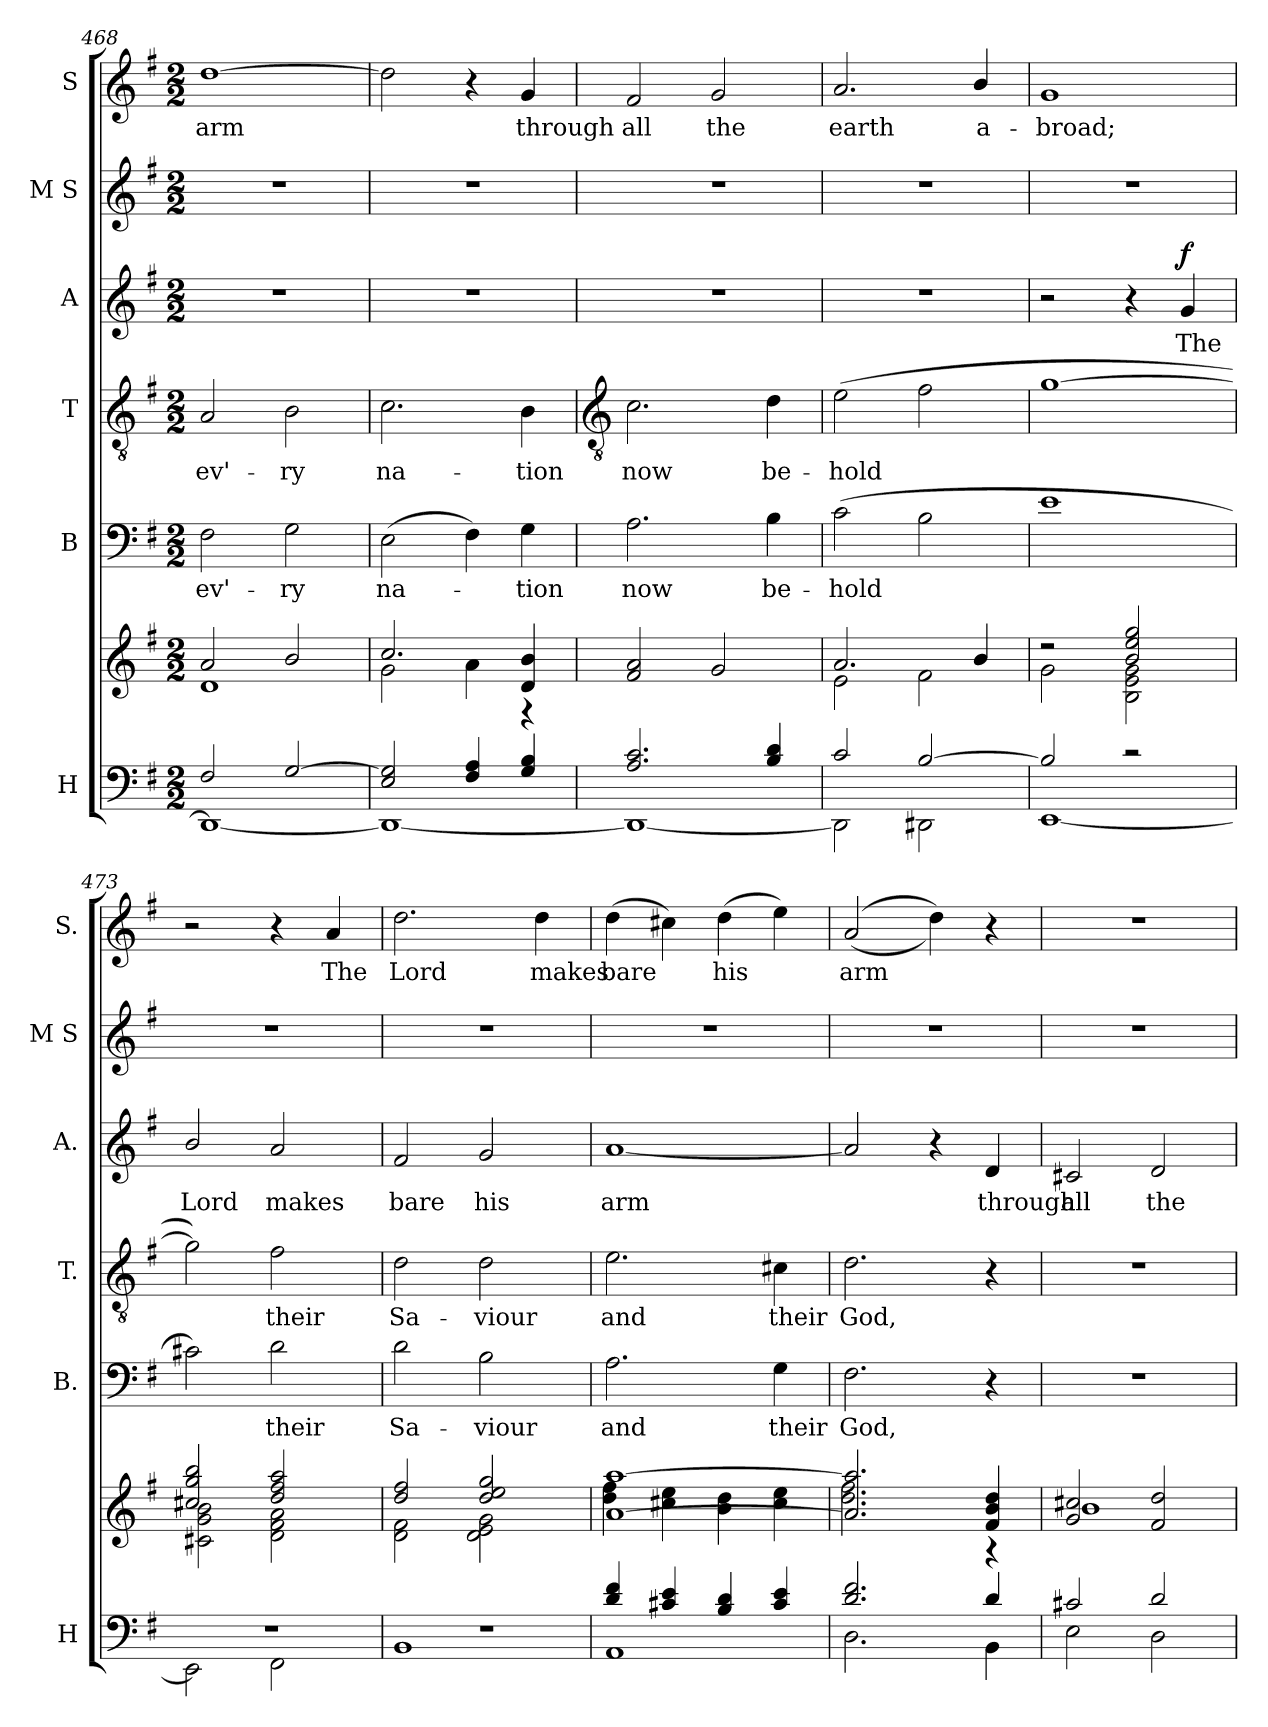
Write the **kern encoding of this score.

**kern	**kern	**kern	**text	**kern	**text	**kern	**text	**dynam	**kern	**kern	**text
*part6	*part6	*part5	*part5	*part4	*part4	*part3	*part3	*part3	*part2	*part1	*part1
*staff7	*staff6	*staff5	*staff5	*staff4	*staff4	*staff3	*staff3	*staff3	*staff2	*staff1	*staff1
*I"H	*	*I"B	*	*I"T	*	*I"A	*	*	*I"M S	*I"S	*
*I'H	*	*I'B.	*	*I'T.	*	*I'A.	*	*	*I'M S	*I'S.	*
*clefF4	*clefG2	*clefF4	*	*clefGv2	*	*clefG2	*	*	*clefG2	*clefG2	*
*k[f#]	*k[f#]	*k[f#]	*	*k[f#]	*	*k[f#]	*	*	*k[f#]	*k[f#]	*
*M2/2	*M2/2	*M2/2	*	*M2/2	*	*M2/2	*	*	*M2/2	*M2/2	*
=468	=468	=468	=468	=468	=468	=468	=468	=468	=468	=468	=468
*^	*^	*	*	*	*	*	*	*	*	*	*
!	!	!	!	!	!LO:LY:b	!	!LO:LY:b	!	!	!	!	!	!LO:LY:b
2F#/	1DD_	2a/	1d	2F#\	ev'-	2A/	ev'-	1r	.	.	1r	[1dd	arm
!	!	!	!	!	!LO:LY:b	!	!LO:LY:b	!	!	!	!	!	!
[2G/	.	2b/	.	2G\	-ry	2B\	-ry	.	.	.	.	.	.
=469	=469	=469	=469	=469	=469	=469	=469	=469	=469	=469	=469	=469	=469
!	!	!	!	!	!LO:LY:b	!	!LO:LY:b	!	!	!	!	!	!
2E/ 2G/]	1DD_	2.cc/	2g\	(>2E\	na-	2.c\	na-	1r	.	.	1r	2dd\]	.
4F#/ 4A/	.	.	4a\	4F#\)	.	.	.	.	.	.	.	4r	.
!	!	!	!	!	!LO:LY:b	!	!LO:LY:b	!	!	!	!	!	!LO:LY:b
4G/ 4B/	.	4d/ 4b/	4r	4G\	tion	4B\	-tion	.	.	.	.	4g/	through
*	*	*v	*v	*	*	*	*	*	*	*	*	*	*
=470	=470	=470	=470	=470	=470	=470	=470	=470	=470	=470	=470	=470
*	*	*	*	*	*clefGv2	*	*	*	*	*	*	*
*	*	*^	*	*	*	*	*	*	*	*	*	*
!	!	!	!	!	!LO:LY:b	!	!LO:LY:b	!	!	!	!	!	!LO:LY:b
*	*	*v	*v	*	*	*	*	*	*	*	*	*	*
2.A/ 2.c/	1DD_	2f#/ 2a/	2.A\	now	2.c\	now	1r	.	.	1r	2f#/	all
!	!	!	!	!	!	!	!	!	!	!	!	!LO:LY:b
.	.	2g/	.	.	.	.	.	.	.	.	2g/	the
!	!	!	!	!LO:LY:b	!	!LO:LY:b	!	!	!	!	!	!
4B/ 4d/	.	.	4B\	be-	4d\	be-	.	.	.	.	.	.
=471	=471	=471	=471	=471	=471	=471	=471	=471	=471	=471	=471	=471
*	*	*^	*	*	*	*	*	*	*	*	*	*
!	!	!	!	!	!LO:LY:b	!	!LO:LY:b	!	!	!	!	!	!LO:LY:b
2c/	2DD\]	2.a/	2e\	(>2c\	-hold	(>2e\	-hold	1r	.	.	1r	2.a/	earth
[2B/	2DD#X\	.	2f#\	2B\	.	2f#\	.	.	.	.	.	.	.
!	!	!	!	!	!	!	!	!	!	!	!	!	!LO:LY:b
.	.	4b/	.	.	.	.	.	.	.	.	.	4b/	a-
=472	=472	=472	=472	=472	=472	=472	=472	=472	=472	=472	=472	=472	=472
!	!	!	!	!	!	!	!	!	!	!	!	!	!LO:LY:b
2B/]	[1EE	2r	2g\	1e	.	[1g	.	2r	.	.	1r	1g	-broad;
2r	.	2b/ 2ee/ 2gg/	2B\ 2e\ 2g\	.	.	.	.	4r	.	.	.	.	.
!	!	!	!	!	!	!	!	!	!LO:LY:b	!LO:DY:b	!	!	!
.	.	.	.	.	.	.	.	4g/	The	f	.	.	.
=473	=473	=473	=473	=473	=473	=473	=473	=473	=473	=473	=473	=473	=473
!	!	!	!	!	!	!	!	!	!LO:LY:b	!	!	!	!
1r	2EE\]	2cc#X/ 2gg/ 2bb/	2c#X\ 2g\ 2b\	2c#X\)	.	2g\])	.	2b/	Lord	.	1r	2r	.
!	!	!	!	!	!LO:LY:b	!	!LO:LY:b	!	!LO:LY:b	!	!	!	!
.	2FF#\	2dd/ 2ff#/ 2aa/	2d\ 2f#\ 2a\	2d\	their	2f#\	their	2a/	makes	.	.	4r	.
!	!	!	!	!	!	!	!	!	!	!	!	!	!LO:LY:b
.	.	.	.	.	.	.	.	.	.	.	.	4a/	The
!!LO:PB:g=z
=474	=474	=474	=474	=474	=474	=474	=474	=474	=474	=474	=474	=474	=474
!	!	!	!	!	!LO:LY:b	!	!LO:LY:b	!	!LO:LY:b	!	!	!	!LO:LY:b
1r	1BB	2dd/ 2ff#/	2d\ 2f#\	2d\	Sa-	2d\	Sa-	2f#/	bare	.	1r	2.dd\	Lord
!	!	!	!	!	!LO:LY:b	!	!LO:LY:b	!	!LO:LY:b	!	!	!	!
.	.	2dd/ 2ee/ 2gg/	2d\ 2e\ 2g\	2B\	-viour	2d\	-viour	2g/	his	.	.	.	.
!	!	!	!	!	!	!	!	!	!	!	!	!	!LO:LY:b
.	.	.	.	.	.	.	.	.	.	.	.	4dd\	makes
=475	=475	=475	=475	=475	=475	=475	=475	=475	=475	=475	=475	=475	=475
!	!	!	!	!	!LO:LY:b	!	!LO:LY:b	!	!LO:LY:b	!	!	!	!LO:LY:b
4d/ 4f#/	1AA	[1a [1aa	4dd\ 4ff#\	2.A\	and	2.e\	and	[1a	arm	.	1r	(>4dd\	bare
4c#X/ 4e/	.	.	4cc#X\ 4ee\	.	.	.	.	.	.	.	.	4cc#X\)	.
!	!	!	!	!	!	!	!	!	!	!	!	!	!LO:LY:b
4B/ 4d/	.	.	4b\ 4dd\	.	.	.	.	.	.	.	.	(>4dd\	his
!	!	!	!	!	!LO:LY:b	!	!LO:LY:b	!	!	!	!	!	!
4c#/ 4e/	.	.	4cc#\ 4ee\	4G\	their	4c#X\	their	.	.	.	.	4ee\)	.
=476	=476	=476	=476	=476	=476	=476	=476	=476	=476	=476	=476	=476	=476
!	!	!	!	!	!LO:LY:b	!	!LO:LY:b	!	!	!	!	!	!LO:LY:b
2.d/ 2.f#/	2.D\	2.a/] 2.aa/]	2.dd\ 2.ff#\	2.F#\	God,	2.d\	God,	2a/]	.	.	1r	((2a/	arm
.	.	.	.	.	.	.	.	4r	.	.	.	4dd\))	.
!	!	!	!	!	!	!	!	!	!LO:LY:b	!	!	!	!
4d/	4BB\	4f#/ 4b/ 4dd/	4r	4r	.	4r	.	4d/	through	.	.	4r	.
=477	=477	=477	=477	=477	=477	=477	=477	=477	=477	=477	=477	=477	=477
!	!	!	!	!	!	!	!	!	!LO:LY:b	!	!	!	!
2c#X/	2E\	2g/ 2cc#X/	1b	1r	.	1r	.	2c#X/	all	.	1r	1r	.
!	!	!	!	!	!	!	!	!	!LO:LY:b	!	!	!	!
2d/	2D\	2f#/ 2dd/	.	.	.	.	.	2d/	the	.	.	.	.
*v	*v	*	*	*	*	*	*	*	*	*	*	*	*
*	*v	*v	*	*	*	*	*	*	*	*	*	*
=	=	=	=	=	=	=	=	=	=	=	=
*-	*-	*-	*-	*-	*-	*-	*-	*-	*-	*-	*-
